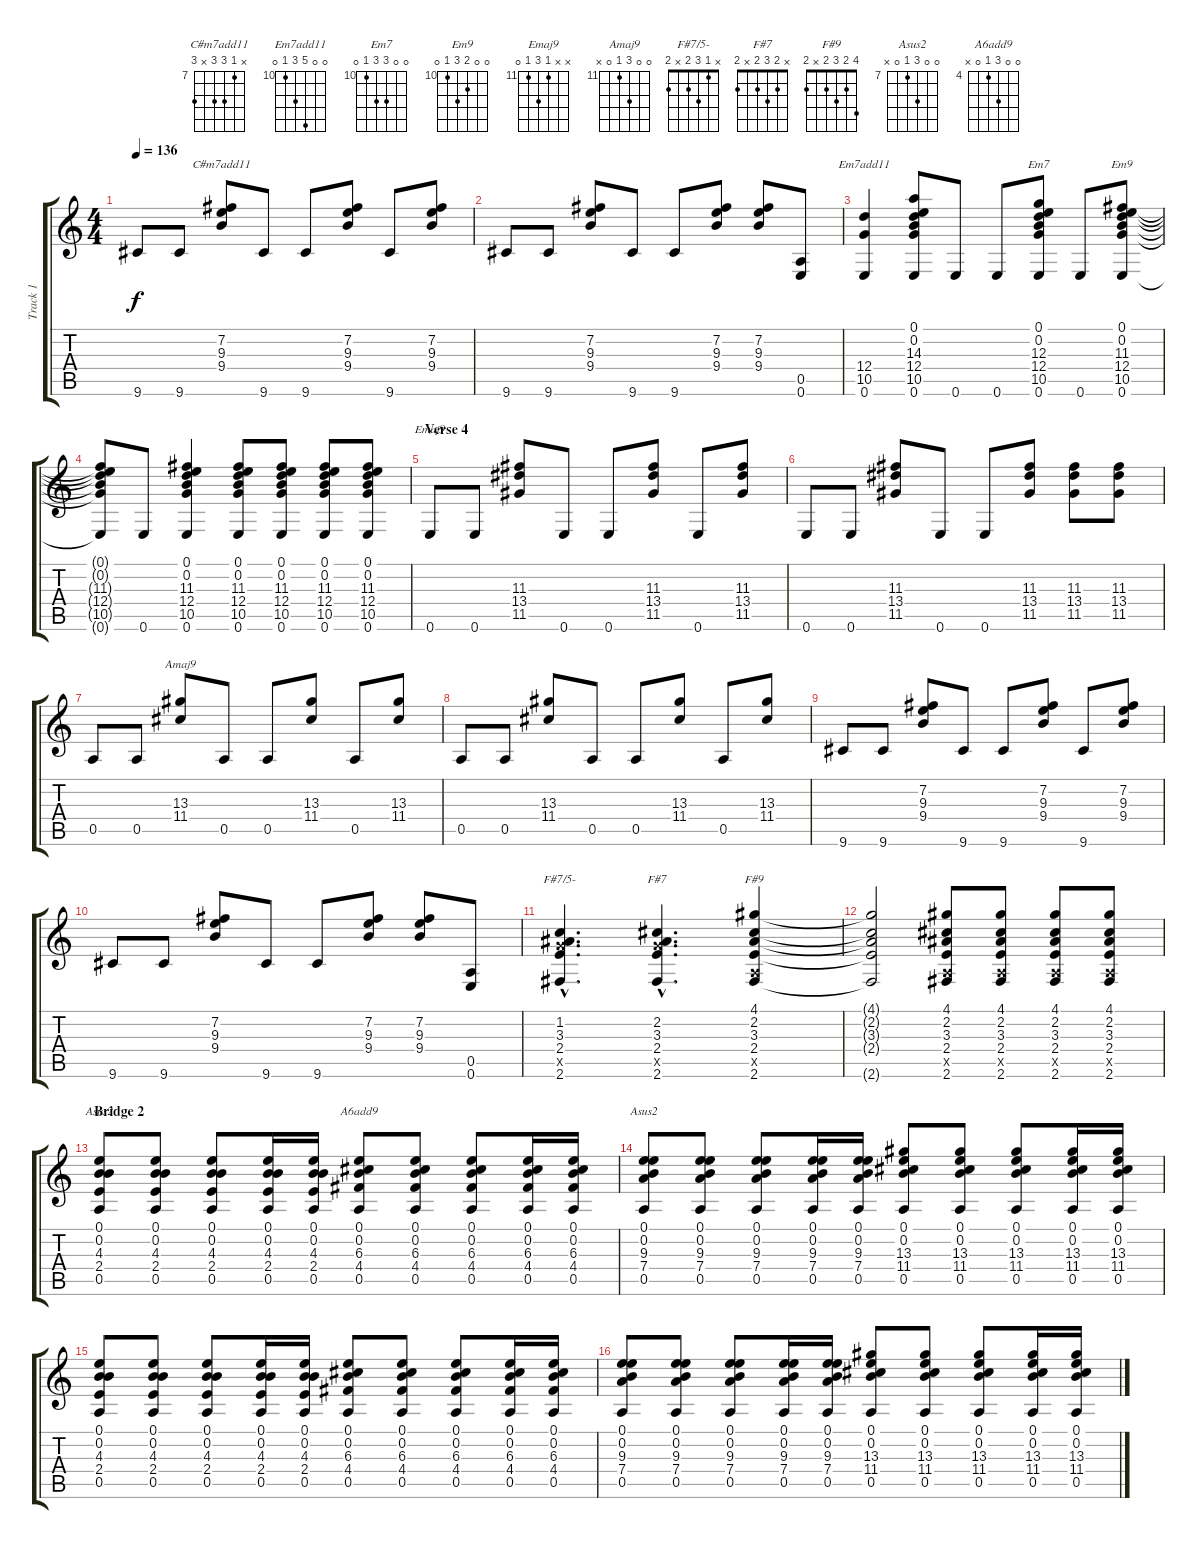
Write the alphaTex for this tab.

\track ("Track 1" "Track 1") {instrument acousticguitarsteel}
\staff {score tabs}
\tuning (E4 B3 G3 D3 A2 E2) {hide}
\chord ("C#m7add11" x 7 9 9 x 9) {firstfret 7}
\chord ("Em7add11" 0 0 14 12 10 0) {firstfret 10}
\chord ("Em7" 0 0 12 12 10 0) {firstfret 10}
\chord ("Em9" 0 0 11 12 10 0) {firstfret 10}
\chord ("Emaj9" x x 11 13 11 0) {firstfret 11}
\chord ("Amaj9" 0 0 13 11 0 x) {firstfret 11}
\chord ("F#7/5-" x 1 3 2 x 2)
\chord ("F#7" x 2 3 2 x 2)
\chord ("F#9" 4 2 3 2 x 2)
\chord ("Asus2" 0 0 4 2 0 x)
\chord ("A6add9" 0 0 6 4 0 x) {firstfret 4}
\chord ("Asus2" 0 0 9 7 0 x) {firstfret 7}
\ts (4 4)
\tempo 136
\clef g2
\ks c
9.6.8{dy f} 9.6.8 (7.2 9.3 9.4).8{ch "C#m7add11"} 9.6.8 9.6.8 (7.2 9.3 9.4).8 9.6.8 (7.2 9.3 9.4).8 |
9.6.8 9.6.8 (7.2 9.3 9.4).8 9.6.8 9.6.8 (7.2 9.3 9.4).8 (7.2 9.3 9.4).8 (0.5 0.6).8 |
(12.4 10.5 0.6).4{ch "Em7add11"} (0.1 0.2 14.3 12.4 10.5 0.6).8 0.6.8 0.6.8 (0.1 0.2 12.3 12.4 10.5 0.6).8{ch "Em7"} 0.6.8 (0.1 0.2 11.3 12.4 10.5 0.6).8{ch "Em9"} |
(0.1{t} 0.2{t} 11.3{t} 12.4{t} 10.5{t} 0.6{t}).8 0.6.8 (0.1 0.2 11.3 12.4 10.5 0.6).4 (0.1 0.2 11.3 12.4 10.5 0.6).8 (0.1 0.2 11.3 12.4 10.5 0.6).8 (0.1 0.2 11.3 12.4 10.5 0.6).8 (0.1 0.2 11.3 12.4 10.5 0.6).8 |
\section ("" "Verse 4")
0.6.8{ch "Emaj9"} 0.6.8 (11.3 13.4 11.5).8 0.6.8 0.6.8 (11.3 13.4 11.5).8 0.6.8 (11.3 13.4 11.5).8 |
0.6.8 0.6.8 (11.3 13.4 11.5).8 0.6.8 0.6.8 (11.3 13.4 11.5).8 (11.3 13.4 11.5).8 (11.3 13.4 11.5).8 |
0.5.8 0.5.8 (13.3 11.4).8{ch "Amaj9"} 0.5.8 0.5.8 (13.3 11.4).8 0.5.8 (13.3 11.4).8 |
0.5.8 0.5.8 (13.3 11.4).8 0.5.8 0.5.8 (13.3 11.4).8 0.5.8 (13.3 11.4).8 |
9.6.8 9.6.8 (7.2 9.3 9.4).8 9.6.8 9.6.8 (7.2 9.3 9.4).8 9.6.8 (7.2 9.3 9.4).8 |
9.6.8 9.6.8 (7.2 9.3 9.4).8 9.6.8 9.6.8 (7.2 9.3 9.4).8 (7.2 9.3 9.4).8 (0.5 0.6).8 |
(1.2{hac} 3.3{hac} 2.4{hac} 10.5{hac x} 2.6{hac}).4{d ch "F#7/5-"} (2.2{hac} 3.3{hac} 2.4{hac} 10.5{hac x} 2.6{hac}).4{d ch "F#7"} (4.1 2.2 3.3 2.4 0.5{x} 2.6).4{ch "F#9"} |
(4.1{t} 2.2{t} 3.3{t} 2.4{t} 2.6{t}).2 (4.1 2.2 3.3 2.4 0.5{x} 2.6).8 (4.1 2.2 3.3 2.4 0.5{x} 2.6).8 (4.1 2.2 3.3 2.4 0.5{x} 2.6).8 (4.1 2.2 3.3 2.4 0.5{x} 2.6).8 |
\section ("" "Bridge 2")
(0.1 0.2 4.3 2.4 0.5).8{ch "Asus2"} (0.1 0.2 4.3 2.4 0.5).8 (0.1 0.2 4.3 2.4 0.5).8 (0.1 0.2 4.3 2.4 0.5).16 (0.1 0.2 4.3 2.4 0.5).16 (0.1 0.2 6.3 4.4 0.5).8{ch "A6add9"} (0.1 0.2 6.3 4.4 0.5).8 (0.1 0.2 6.3 4.4 0.5).8 (0.1 0.2 6.3 4.4 0.5).16 (0.1 0.2 6.3 4.4 0.5).16 |
(0.1 0.2 9.3 7.4 0.5).8{ch "Asus2"} (0.1 0.2 9.3 7.4 0.5).8 (0.1 0.2 9.3 7.4 0.5).8 (0.1 0.2 9.3 7.4 0.5).16 (0.1 0.2 9.3 7.4 0.5).16 (0.1 0.2 13.3 11.4 0.5).8 (0.1 0.2 13.3 11.4 0.5).8 (0.1 0.2 13.3 11.4 0.5).8 (0.1 0.2 13.3 11.4 0.5).16 (0.1 0.2 13.3 11.4 0.5).16 |
(0.1 0.2 4.3 2.4 0.5).8 (0.1 0.2 4.3 2.4 0.5).8 (0.1 0.2 4.3 2.4 0.5).8 (0.1 0.2 4.3 2.4 0.5).16 (0.1 0.2 4.3 2.4 0.5).16 (0.1 0.2 6.3 4.4 0.5).8 (0.1 0.2 6.3 4.4 0.5).8 (0.1 0.2 6.3 4.4 0.5).8 (0.1 0.2 6.3 4.4 0.5).16 (0.1 0.2 6.3 4.4 0.5).16 |
(0.1 0.2 9.3 7.4 0.5).8 (0.1 0.2 9.3 7.4 0.5).8 (0.1 0.2 9.3 7.4 0.5).8 (0.1 0.2 9.3 7.4 0.5).16 (0.1 0.2 9.3 7.4 0.5).16 (0.1 0.2 13.3 11.4 0.5).8 (0.1 0.2 13.3 11.4 0.5).8 (0.1 0.2 13.3 11.4 0.5).8 (0.1 0.2 13.3 11.4 0.5).16 (0.1 0.2 13.3 11.4 0.5).16
